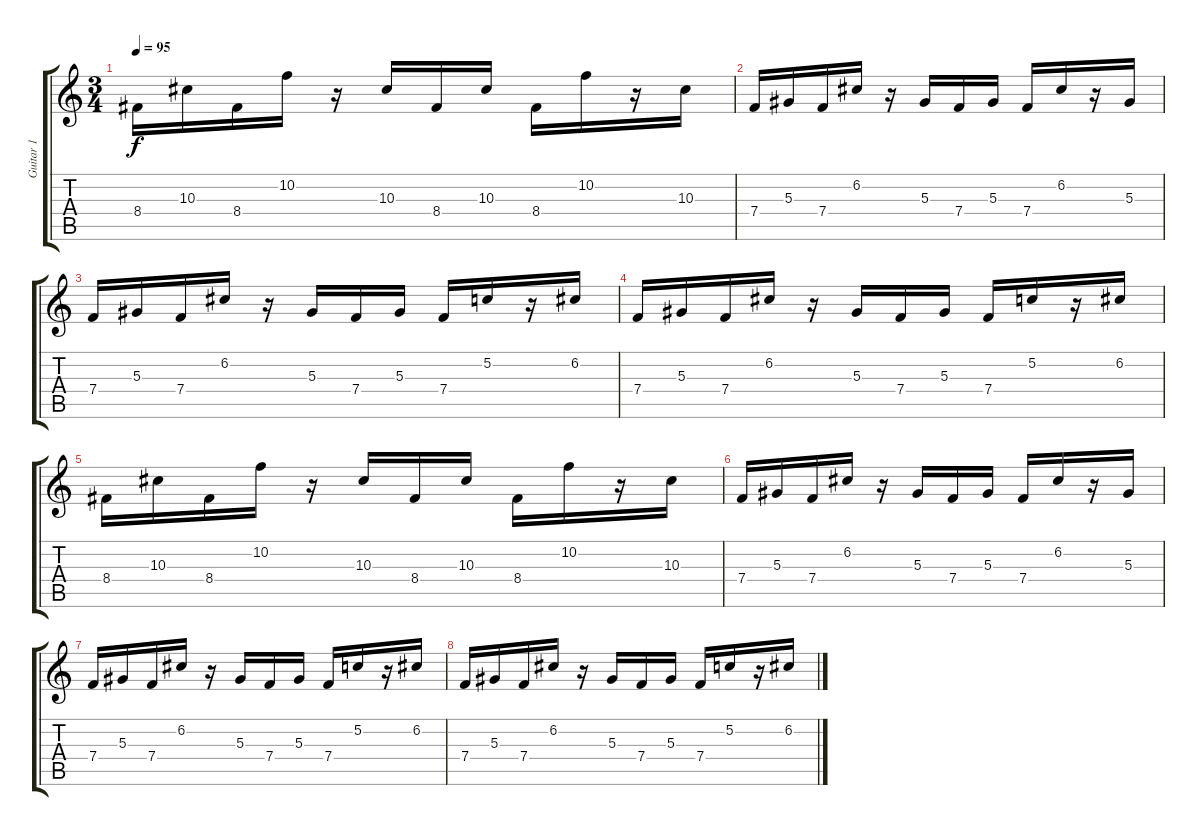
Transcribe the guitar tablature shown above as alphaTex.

\track ("Guitar 1" "Guitar 1") {instrument electricguitarclean}
\staff {score tabs}
\tuning (C4 G3 Eb3 Bb2 F2 C2) {hide}
\ts (3 4)
\tempo 95
\clef g2
\ks c
8.4.16{dy f volume 0 balance 8 instrument distortionguitar} 10.3.16{volume 1} 8.4.16{volume 4} 10.2.16{volume 6} r.16 10.3.16{volume 8} 8.4.16{volume 10} 10.3.16{volume 11} 8.4.16{volume 12} 10.2.16{volume 13} r.16 10.3.16{volume 14} |
7.4.16{instrument distortionguitar} 5.3.16 7.4.16 6.2.16 r.16 5.3.16 7.4.16 5.3.16 7.4.16 6.2.16 r.16 5.3.16 |
7.4.16{instrument distortionguitar} 5.3.16 7.4.16 6.2.16 r.16 5.3.16 7.4.16 5.3.16 7.4.16 5.2.16 r.16 6.2.16 |
7.4.16{instrument distortionguitar} 5.3.16 7.4.16 6.2.16 r.16 5.3.16 7.4.16 5.3.16 7.4.16 5.2.16 r.16 6.2.16 |
8.4.16{instrument distortionguitar} 10.3.16 8.4.16 10.2.16 r.16 10.3.16 8.4.16 10.3.16 8.4.16 10.2.16 r.16 10.3.16 |
7.4.16{instrument distortionguitar} 5.3.16 7.4.16 6.2.16 r.16 5.3.16 7.4.16 5.3.16 7.4.16 6.2.16 r.16 5.3.16 |
7.4.16{instrument distortionguitar} 5.3.16 7.4.16 6.2.16 r.16 5.3.16 7.4.16 5.3.16 7.4.16 5.2.16 r.16 6.2.16 |
7.4.16{instrument distortionguitar} 5.3.16 7.4.16 6.2.16 r.16 5.3.16 7.4.16 5.3.16 7.4.16 5.2.16 r.16 6.2.16
